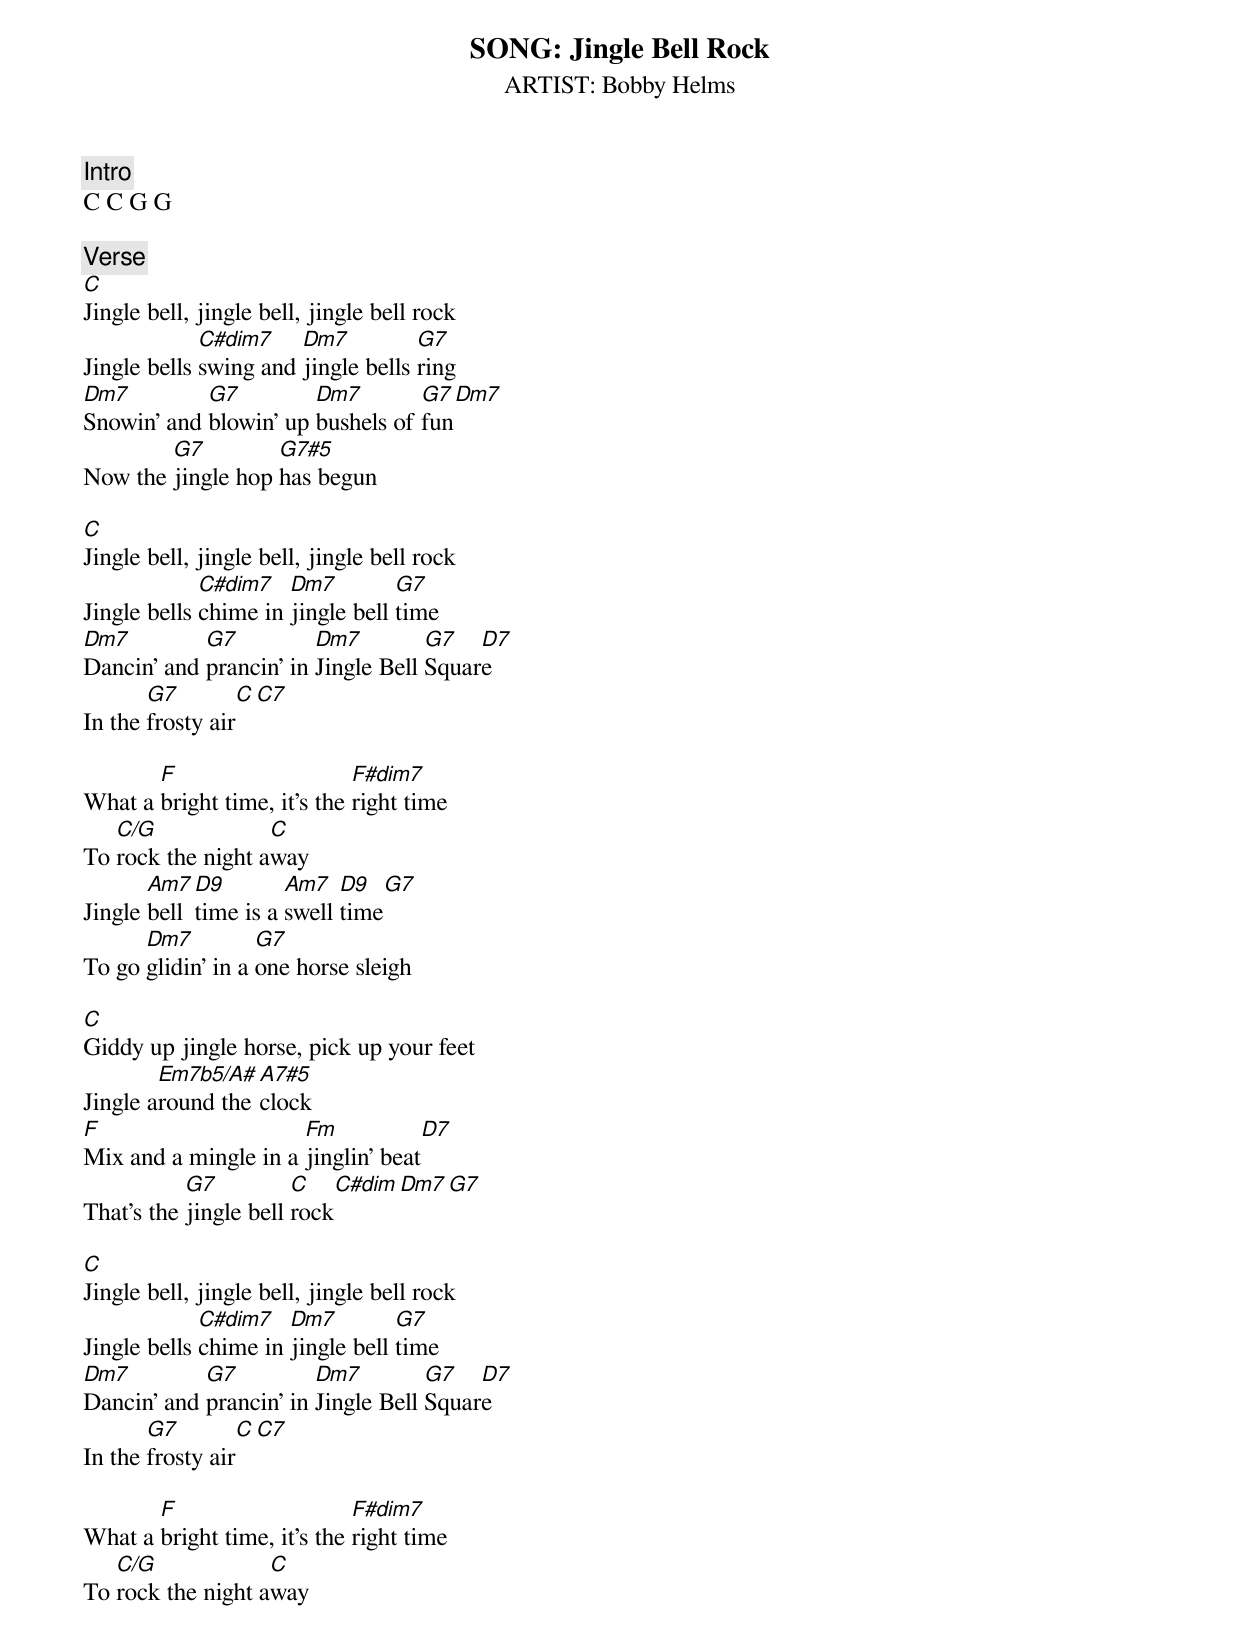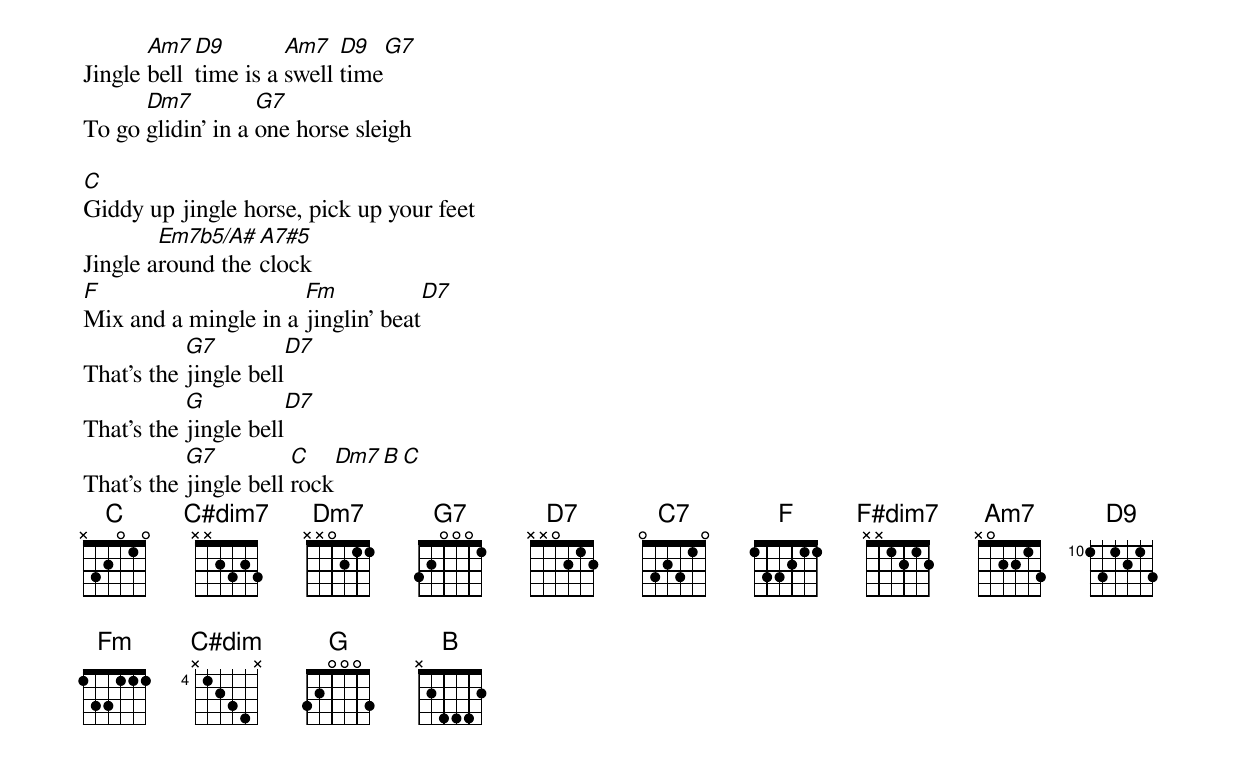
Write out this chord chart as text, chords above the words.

SONG: Jingle Bell Rock
ARTIST: Bobby Helms

[Intro]
C C G G

[Verse]
C
Jingle bell, jingle bell, jingle bell rock
             C#dim7    Dm7          G7
Jingle bells swing and jingle bells ring
Dm7         G7         Dm7        G7   Dm7
Snowin' and blowin' up bushels of fun
        G7         G7#5
Now the jingle hop has begun

C
Jingle bell, jingle bell, jingle bell rock
             C#dim7   Dm7         G7
Jingle bells chime in jingle bell time
Dm7         G7          Dm7         G7   D7
Dancin' and prancin' in Jingle Bell Square
       G7        C   C7
In the frosty air

       F                     F#dim7
What a bright time, it's the right time
   C/G             C
To rock the night away
       Am7  D9        Am7   D9   G7
Jingle bell time is a swell time
      Dm7          G7
To go glidin' in a one horse sleigh

C
Giddy up jingle horse, pick up your feet
        Em7b5/A#  A7#5
Jingle around the clock
F                     Fm            D7
Mix and a mingle in a jinglin' beat
           G7          C    C#dim    Dm7    G7
That's the jingle bell rock

C
Jingle bell, jingle bell, jingle bell rock
             C#dim7   Dm7         G7
Jingle bells chime in jingle bell time
Dm7         G7          Dm7         G7   D7
Dancin' and prancin' in Jingle Bell Square
       G7        C   C7
In the frosty air

       F                     F#dim7
What a bright time, it's the right time
   C/G             C
To rock the night away
       Am7  D9        Am7   D9   G7
Jingle bell time is a swell time
      Dm7          G7
To go glidin' in a one horse sleigh

C
Giddy up jingle horse, pick up your feet
        Em7b5/A#  A7#5
Jingle around the clock
F                     Fm            D7
Mix and a mingle in a jinglin' beat
           G7          D7
That's the jingle bell
           G           D7
That's the jingle bell
           G7          C   Dm7    B    C
That's the jingle bell rock
